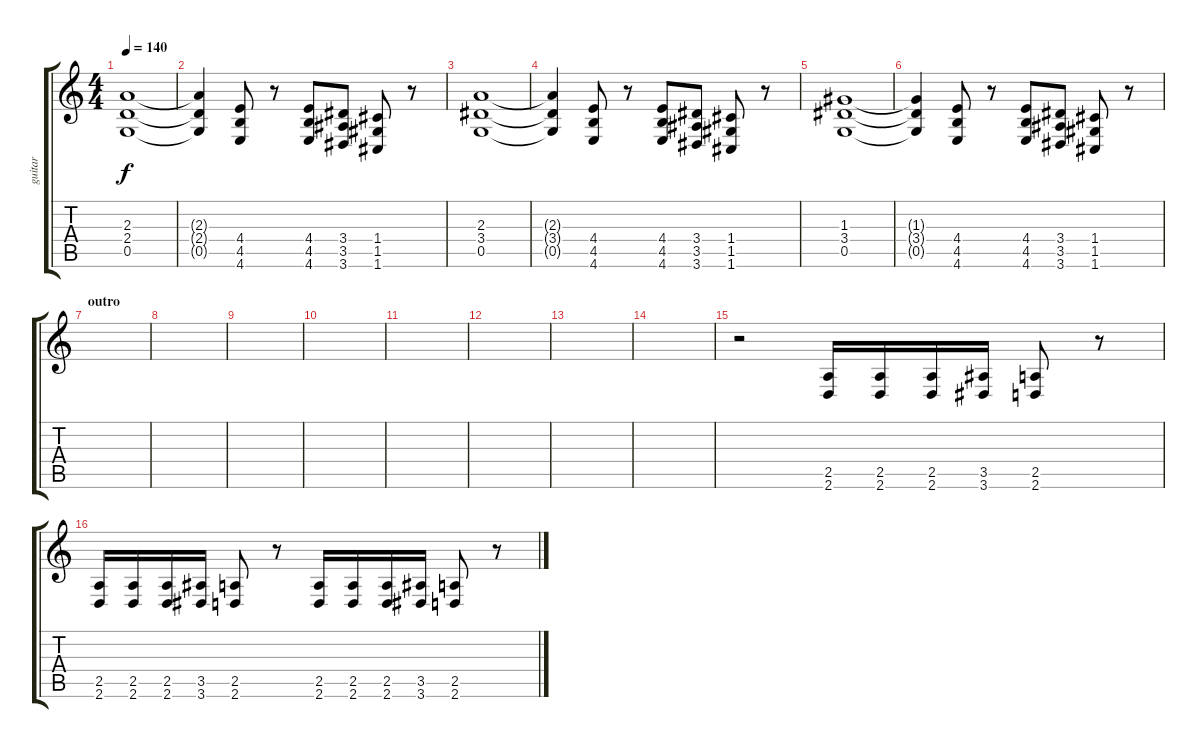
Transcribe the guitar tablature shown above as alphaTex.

\track ("guitar" "guitar") {instrument distortionguitar}
\staff {score tabs}
\tuning (E4 C4 G3 C3 G2 C2) {hide}
\ts (4 4)
\section ("" "")
\tempo 140
\clef g2
\ks c
(2.3 2.4 0.5).1{dy f} |
(2.3{t} 2.4{t} 0.5{t}).4 (4.4 4.5 4.6).8 r.8 (4.4 4.5 4.6).8 (3.4 3.5 3.6).8 (1.4 1.5 1.6).8 r.8 |
(2.3 3.4 0.5).1 |
(2.3{t} 3.4{t} 0.5{t}).4 (4.4 4.5 4.6).8 r.8 (4.4 4.5 4.6).8 (3.4 3.5 3.6).8 (1.4 1.5 1.6).8 r.8 |
(1.3 3.4 0.5).1 |
(1.3{t} 3.4{t} 0.5{t}).4 (4.4 4.5 4.6).8 r.8 (4.4 4.5 4.6).8 (3.4 3.5 3.6).8 (1.4 1.5 1.6).8 r.8 |
\section ("" "outro")
|
|
|
|
|
|
|
|
\section ("" "")
r.2 (2.5 2.6).16 (2.5 2.6).16 (2.5 2.6).16 (3.5 3.6).16 (2.5 2.6).8 r.8 |
(2.5 2.6).16 (2.5 2.6).16 (2.5 2.6).16 (3.5 3.6).16 (2.5 2.6).8 r.8 (2.5 2.6).16 (2.5 2.6).16 (2.5 2.6).16 (3.5 3.6).16 (2.5 2.6).8 r.8
